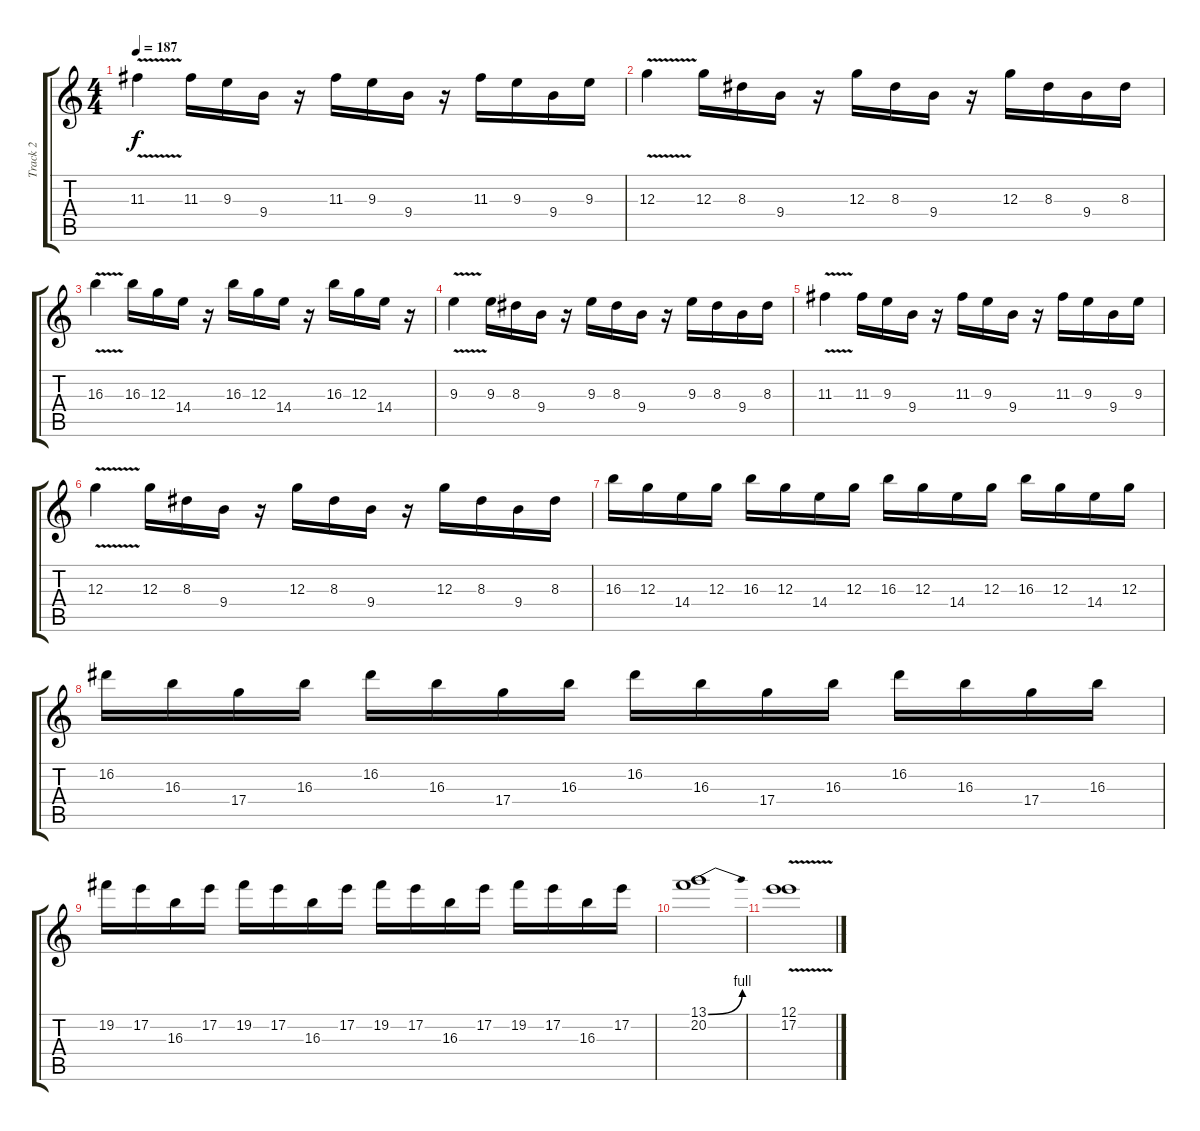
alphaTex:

\track ("Track 2" "Track 2") {instrument distortionguitar}
\staff {score tabs}
\tuning (E4 B3 G3 D3 A2 E2) {hide}
\ts (4 4)
\tempo 187
\clef g2
\ks c
11.3{v}.4{dy f} 11.3.16 9.3.16 9.4.16 r.16 11.3.16 9.3.16 9.4.16 r.16 11.3.16 9.3.16 9.4.16 9.3.16 |
12.3{v}.4 12.3.16 8.3.16 9.4.16 r.16 12.3.16 8.3.16 9.4.16 r.16 12.3.16 8.3.16 9.4.16 8.3.16 |
16.3{v}.4 16.3.16 12.3.16 14.4.16 r.16 16.3.16 12.3.16 14.4.16 r.16 16.3.16 12.3.16 14.4.16 r.16 |
9.3{v}.4 9.3.16 8.3.16 9.4.16 r.16 9.3.16 8.3.16 9.4.16 r.16 9.3.16 8.3.16 9.4.16 8.3.16 |
11.3{v}.4 11.3.16 9.3.16 9.4.16 r.16 11.3.16 9.3.16 9.4.16 r.16 11.3.16 9.3.16 9.4.16 9.3.16 |
12.3{v}.4 12.3.16 8.3.16 9.4.16 r.16 12.3.16 8.3.16 9.4.16 r.16 12.3.16 8.3.16 9.4.16 8.3.16 |
16.3.16 12.3.16 14.4.16 12.3.16 16.3.16 12.3.16 14.4.16 12.3.16 16.3.16 12.3.16 14.4.16 12.3.16 16.3.16 12.3.16 14.4.16 12.3.16 |
16.2.16 16.3.16 17.4.16 16.3.16 16.2.16 16.3.16 17.4.16 16.3.16 16.2.16 16.3.16 17.4.16 16.3.16 16.2.16 16.3.16 17.4.16 16.3.16 |
19.2.16 17.2.16 16.3.16 17.2.16 19.2.16 17.2.16 16.3.16 17.2.16 19.2.16 17.2.16 16.3.16 17.2.16 19.2.16 17.2.16 16.3.16 17.2.16 |
(13.1{be (bend 0 0 60 4)} 20.2).1 |
(12.1{v} 17.2).1{volume 7}
